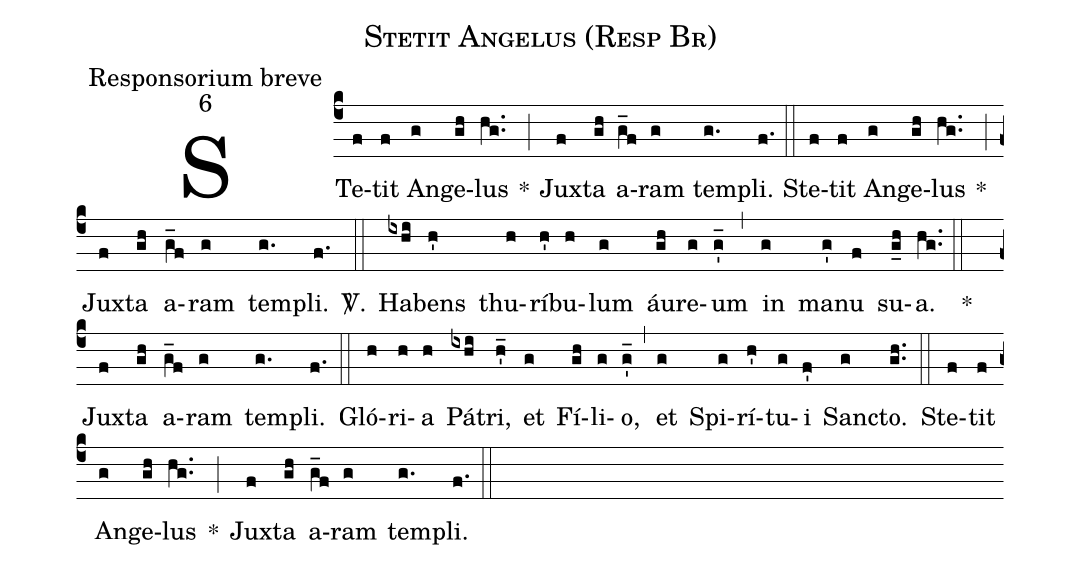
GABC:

name:Stetit Angelus (Resp Br);
office-part:Responsorium breve;
mode:6;
%%
(c4)STe(f)tit(f) An(g)ge(gh)lus(hg..) *(;) Jux(f)ta(gh) a(g_f)ram(g) tem(g.)pli.(f.) (::)
Ste(f)tit(f) An(g)ge(gh)lus(hg..) *(;) Jux(f)ta(gh) a(g_f)ram(g) tem(g.)pli.(f.)
<sp>V/</sp>.(::) Ha(ixhi)bens(h') thu(h)rí(h')bu(h)lum(g) áu(gh)re(g)um(g'_) (,) in(g) ma(g')nu(f) su(g_h)a.(hg..) (::)
*() Jux(f)ta(gh) a(g_f)ram(g) tem(g.)pli.(f.) (::)
Gló(h)ri(h)a(h) Pá(ixhi)tri,(h'_) et(g) Fí(gh)li(g)o,(g'_) (,) et(g) Spi(g)rí(h')tu(g)i(f') San(g)cto.(gh..) (::)
Ste(f)tit(f) An(g)ge(gh)lus(hg..) *(;) Jux(f)ta(gh) a(g_f)ram(g) tem(g.)pli.(f.) (::)
